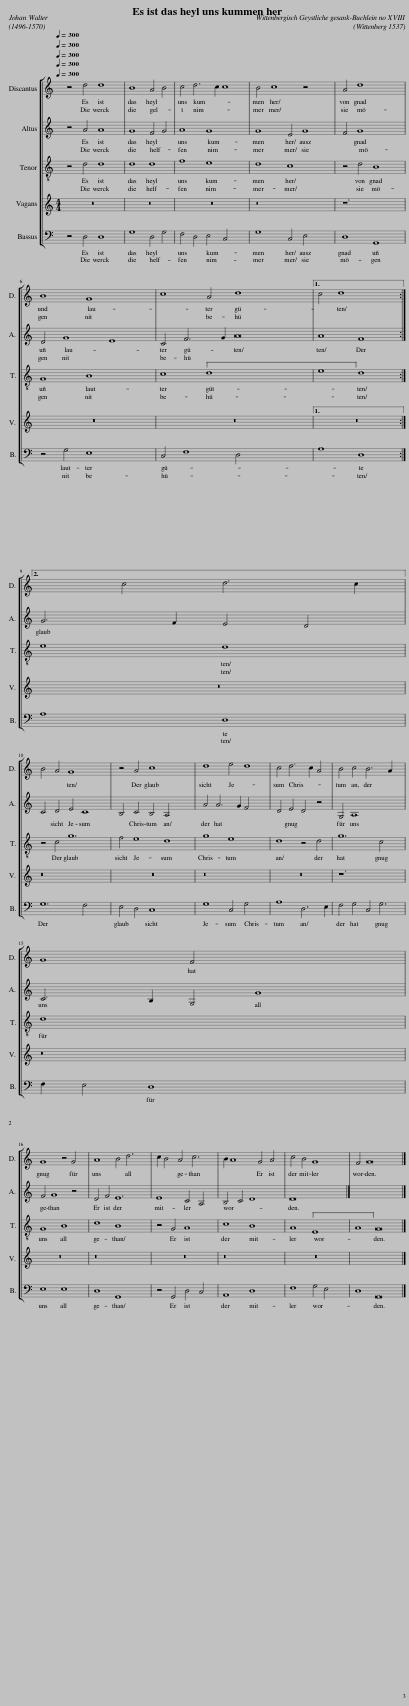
X:1
%%score [ 1 2 3 4 ]
L:1/8
Q:1/4=300
M:4/4
I:linebreak $
K:C
V:1 treble
V:2 treble
V:3 treble-8
V:4 bass
V:1
 z4 d4 d8 | B8 A4 B4 | c4 d6 c2 c8 | B4 c8 z4 x4 | A4 d8 x4 |$ %5
 B8 G8 x4 | c8 A4 d8 x8 |1 c4 d8 x4 :|2$ x4 c4 d6 c2 ||$ B4 A4 G8 x4 | %10
 z4 A4 c8 x4 | d8 e4 d8 | c4 d6 c2 A4 | B4 c4 B6 A2 x2 |$ G8 F4 x8 |$ %15
 G8 z4 G4 x2 | A8 B4 d6 x2 | c2 B4 A4 c6 x2 | B2 A8 G4 A4 | c4 B4 G8 x4 | %20
 F4 G16 x4 |] %21
V:2
 z4 A4 A8 | G8 F4 G4 | A8 G8 x4 | G8 E4 G8 | F4 G8 x4 |$ %5
 D4 G8 E8 | C4 F6 G2 A16 |1 A8 F8 :|2$ G6 F2 E4 D4 ||$ C4 D4 E4 C8 | %10
 B,4 C4 B,4 A,4 x4 | A4 A6 G2 F4 x4 | D4 E4 D4 z4 | G,4 A,8 x6 |$ C6 B,2 G,4 G8 |$ %15
 F4 G8 z4 x2 | D4 F4 E12 | E8 C4 A,4 x2 | B,4 C4 D8 x2 | D16 x4 | %20
 x24 |] %21
V:3
 z4 d4 d8 | d8 d8 | f8 e8 x4 | d8 c8 x4 | z4 d4 B8 |$ %5
 G8 B8 x4 | c8 d8 x12 |1 e8 d8 :|2$ e8 d8 ||$ z4 c4 g12 | %10
 f4 e8 d8 | g8 e8 x4 | d8 z4 d4 | g12 c4 x2 |$ d8 x12 |$ %15
 G8 B8 x2 | d8 B8 x4 | z4 G4 A8 x2 | c8 B8 x2 | A8 E8 x4 | %20
 A8 G16 |] %21
V:4
 z4 D,4 D,8 | G,8 D,4 G,4 | F,4 D,4 E,4 C,4 x4 | G,8 C,4 E,4 x4 | D,8 G,,8 |$ %5
 z4 G,4 E,8 x4 | C,4 F,8 D,4 x12 |1 A,8 D,8 :|2$ A,8 D,8 ||$ G,12 F,4 x4 | %10
 E,4 D,4 C,8 x4 | G,8 C,4 G,4 x4 | A,8 D,6 E,2 | F,4 G,4 C,4 G,6 |$ F,2 E,4 D,8 x6 |$ %15
 E,8 E,8 x2 | D,8 G,,8 x4 | z4 G,,4 D,4 C,4 x2 | A,,8 D,8 x2 | F,8 G,4 E,4 x4 | %20
 D,8 G,,16 |] %21
